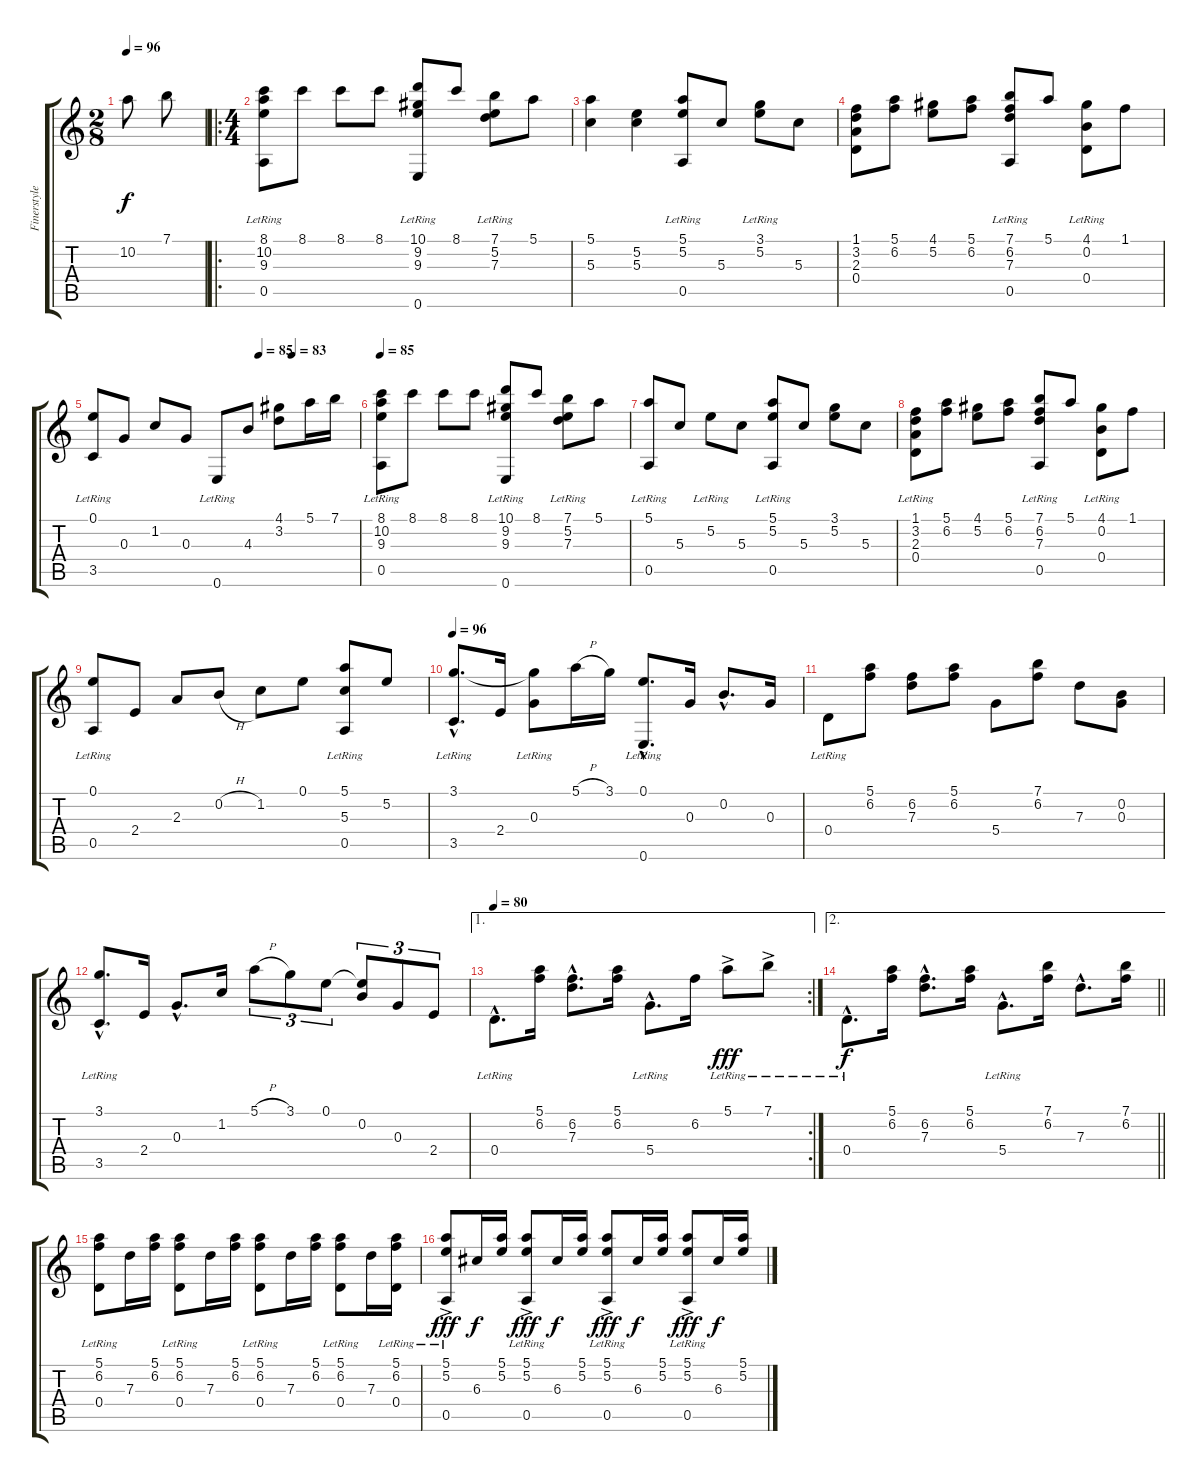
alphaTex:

\track ("Finerstyle  Guitar" "Finerstyle") {instrument acousticguitarsteel}
\staff {score tabs}
\tuning (E4 B3 G3 D3 A2 E2) {hide}
\ts (2 8)
\tempo 96
\tempo 85
\tempo 96
\clef g2
\ks c
10.2.8{dy f instrument acousticguitarsteel} 7.1.8 |
\ro
\ts (4 4)
(8.1 10.2 9.3 0.5{lr}).8 8.1.8 8.1.8 8.1.8 (10.1 9.2 9.3 0.6{lr}).8 8.1.8 (7.1 5.2{lr} 7.3{lr}).8 5.1.8 |
(5.1 5.3).4 (5.2 5.3).4 (5.1{lr} 5.2 0.5{lr}).8 5.3.8 (3.1{lr} 5.2).8 5.3.8 |
(1.1 3.2 2.3 0.4).8 (5.1 6.2).8 (4.1 5.2).8 (5.1 6.2).8 (7.1 6.2{lr} 7.3{lr} 0.5{lr}).8 5.1.8 (4.1 0.2{lr} 0.4{lr}).8 1.1.8 |
\tempo (85 0.625)
\tempo (83 0.75)
(0.1{lr} 3.5{lr}).8 0.3.8 1.2.8 0.3.8 0.6{lr}.8 4.3.8 (4.1 3.2).8 5.1.16 7.1.16 |
\tempo 85
(8.1 10.2 9.3 0.5{lr}).8 8.1.8 8.1.8 8.1.8 (10.1 9.2{lr} 9.3{lr} 0.6{lr}).8 8.1.8 (7.1 5.2{lr} 7.3{lr}).8 5.1.8 |
(5.1{lr} 0.5{lr}).8 5.3.8 5.2{lr}.8 5.3.8 (5.1{lr} 5.2 0.5{lr}).8 5.3.8 (3.1 5.2).8 5.3.8 |
(1.1 3.2 2.3 0.4{lr}).8 (5.1 6.2).8 (4.1 5.2).8 (5.1 6.2).8 (7.1 6.2 7.3 0.5{lr}).8 5.1.8 (4.1 0.2{lr} 0.4{lr}).8 1.1.8 |
(0.1{lr} 0.5{lr}).8 2.4.8 2.3.8 0.2{h}.8 1.2.8 0.1.8 (5.1 5.3 0.5{lr}).8 5.2.8 |
\tempo 96
(3.1{hac} 3.5{hac lr}).8{d} 2.4.16 (3.1{t} 0.3{lr}).8 5.1{h}.16 3.1.16 (0.1{hac lr} 0.6{hac lr}).8{d} 0.3.16 0.2{hac}.8{d} 0.3.16 |
0.4{lr}.8 (5.1 6.2).8 (6.2 7.3).8 (5.1 6.2).8 5.4.8 (7.1 6.2).8 7.3.8 (0.2 0.3).8 |
(3.1{hac lr} 3.5{hac lr}).8{d} 2.4.16 0.3{hac}.8{d} 1.2.16 5.1{h}.8{tu (3 2)} 3.1.8{tu (3 2)} 0.1.8{tu (3 2)} (0.1{t} 0.2).8{tu (3 2)} 0.3.8{tu (3 2)} 2.4.8{tu (3 2)} |
\ae 1
\rc 2
\tempo 80
0.4{hac lr}.8{d} (5.1 6.2).16 (6.2{hac} 7.3{hac}).8{d} (5.1 6.2).16 5.4{hac lr}.8{d} 6.2.16 5.1{ac lr}.8{dy fff} 7.1{ac lr}.8 |
\ae 2
\barLineRight lightlight
0.4{hac lr}.8{d dy f} (5.1 6.2).16 (6.2{hac} 7.3{hac}).8{d} (5.1 6.2).16 5.4{hac lr}.8{d} (7.1 6.2).16 7.3{hac}.8{d} (7.1 6.2).16 |
(5.1{lr} 6.2{lr} 0.4{lr}).8 7.3.16 (5.1 6.2).16 (5.1{lr} 6.2{lr} 0.4{lr}).8 7.3.16 (5.1 6.2).16 (5.1{lr} 6.2{lr} 0.4{lr}).8 7.3.16 (5.1 6.2).16 (5.1{lr} 6.2{lr} 0.4{lr}).8 7.3.16 (5.1 6.2 0.4{lr}).16 |
(5.1{lr} 5.2{lr} 0.5{ac lr}).8{dy fff} 6.3.16{dy f} (5.1 5.2).16 (5.1{lr} 5.2{lr} 0.5{ac lr}).8{dy fff} 6.3.16{dy f} (5.1 5.2).16 (5.1{lr} 5.2{lr} 0.5{ac lr}).8{dy fff} 6.3.16{dy f} (5.1 5.2).16 (5.1{lr} 5.2{lr} 0.5{ac lr}).8{dy fff} 6.3.16{dy f} (5.1 5.2).16
